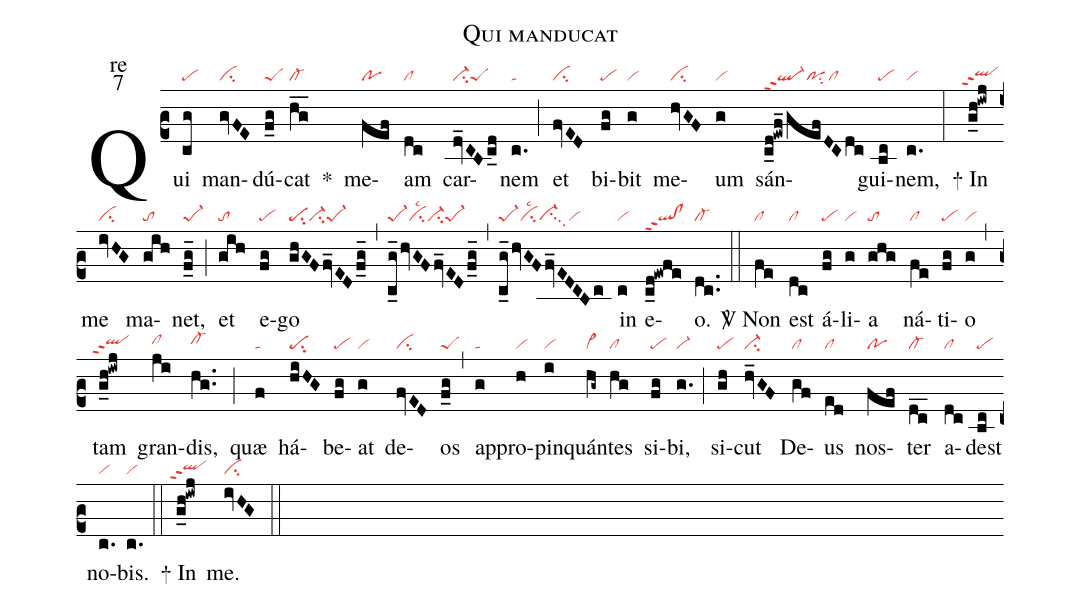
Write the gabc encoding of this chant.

name:Qui manducat;
office-part:re;
mode:7;
nabc-lines:1;
%%
(c2) Qui(cg|pe) man(gvFE|ci)dú(f_g|peS)cat(hg__|cl-) <sp>*</sp>() me(fef|po)am(dc|cl) car(dv_CBc_d|ci-peS)nem(c.|ta) (;) et(fvED|ci) bi(fg|pe)bit(g|vi) me(hvGF|ci)um(g|vi) sán(c_d!ewf_/gefDCdc|ql-ppt2posu2//cl)gui(bc|pe)nem,(c.|vi) (:)

<sp>+</sp> In(g_h!iwj|``qlhhppt2) me(ivHG|ci) ma(gih|to)net,(f_g_|pe-1) (;) et(gih|to) e(fg|pe)go(ghGFfv_EDf_g_|pesu2ci-pe-1) (,) (c_g_hvGFfv_EDf_g_|pe-1cilsc2ci-pe-1) (,) (c_g_hvGFfv_EDCBc|pe-1cilsc2vi-su4vi) in(c|vi) e(c_d!ewfe|ql!clppt2)o.(dc..|cl-) (::)

<sp>V/</sp> Non(fe|cl) est(dc|cl) á(fg|pe)li(g|vi)a(ghg|to) ná(fe|cl)ti(fg|pe)o(g|vi) (,) tam(g_h!iwj|``qlhhppt2) gran(ji|clhh)dis,(hg..|cl-hh) (;) quæ(f|ta) há(hiHG|pesu2)be(fg|pe)at(g|vi) de(fvED|ci)os(f_g|peS) (,) ap(g|ta)pro(h|vi)pin(i|vi)quán(hg~|vi>)tes(hg|cl) si(fg|pe)bi,(g.|vi-) (;) si(gh|pe)cut(hv_GF|ci-) De(gf|cl)us(ed|cl) nos(fef|po)ter(dc__|cl-) a(dc|cl)dest(bc|pe) no(c.|vi)bis.(c.|vi) (::)

<sp>+</sp> In(g_h!iwj|``qlhhppt2) me.(ivHG|ci) (::)
